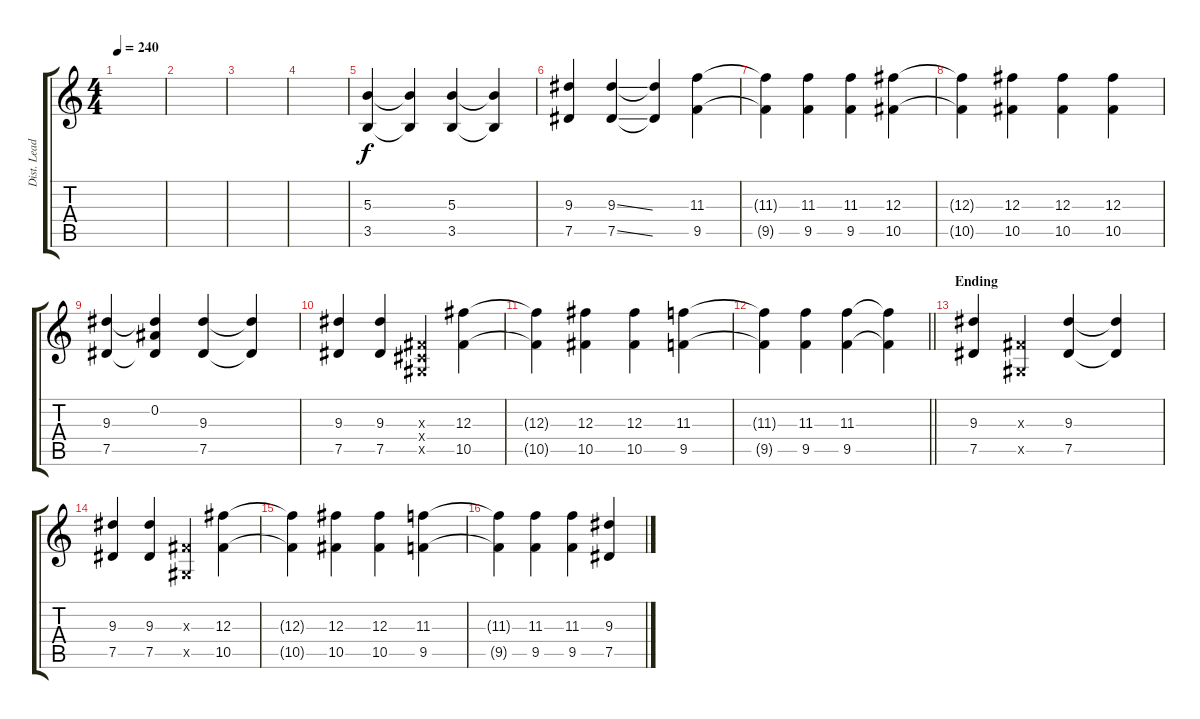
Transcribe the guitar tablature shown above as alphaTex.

\track ("Dist. Lead Guitar" "Dist. Lead") {instrument distortionguitar}
\staff {score tabs}
\tuning (Eb4 Bb3 Gb3 Db3 Ab2 Db2) {hide}
\ts (4 4)
\tempo 240
\clef g2
\ks c
|
|
|
|
(5.3 3.5).4 (5.3{t} 3.5{t}).4 (5.3 3.5).4 (5.3{t} 3.5{t}).4 |
(9.3 7.5).4 (9.3{ss} 7.5{ss}).4 (9.3{t} 7.5{t}).4 (11.3 9.5).4 |
(11.3{t} 9.5{t}).4 (11.3 9.5).4 (11.3 9.5).4 (12.3 10.5).4 |
(12.3{t} 10.5{t}).4 (12.3 10.5).4 (12.3 10.5).4 (12.3 10.5).4 |
(9.3 7.5).4 (0.2 9.3{t} 7.5{t}).4 (9.3 7.5).4 (9.3{t} 7.5{t}).4 |
(9.3 7.5).4 (9.3 7.5).4 (0.3{x} 0.4{x} 0.5{x}).4 (12.3 10.5).4 |
(12.3{t} 10.5{t}).4 (12.3 10.5).4 (12.3 10.5).4 (11.3 9.5).4 |
\barLineRight lightlight
(11.3{t} 9.5{t}).4 (11.3 9.5).4 (11.3 9.5).4 (11.3{t} 9.5{t}).4 |
\section ("" "Ending")
(9.3 7.5).4 (0.3{x} 0.5{x}).4 (9.3 7.5).4 (9.3{t} 7.5{t}).4 |
(9.3 7.5).4 (9.3 7.5).4 (0.3{x} 0.5{x}).4 (12.3 10.5).4 |
(12.3{t} 10.5{t}).4 (12.3 10.5).4 (12.3 10.5).4 (11.3 9.5).4 |
(11.3{t} 9.5{t}).4 (11.3 9.5).4 (11.3 9.5).4 (9.3 7.5).4
